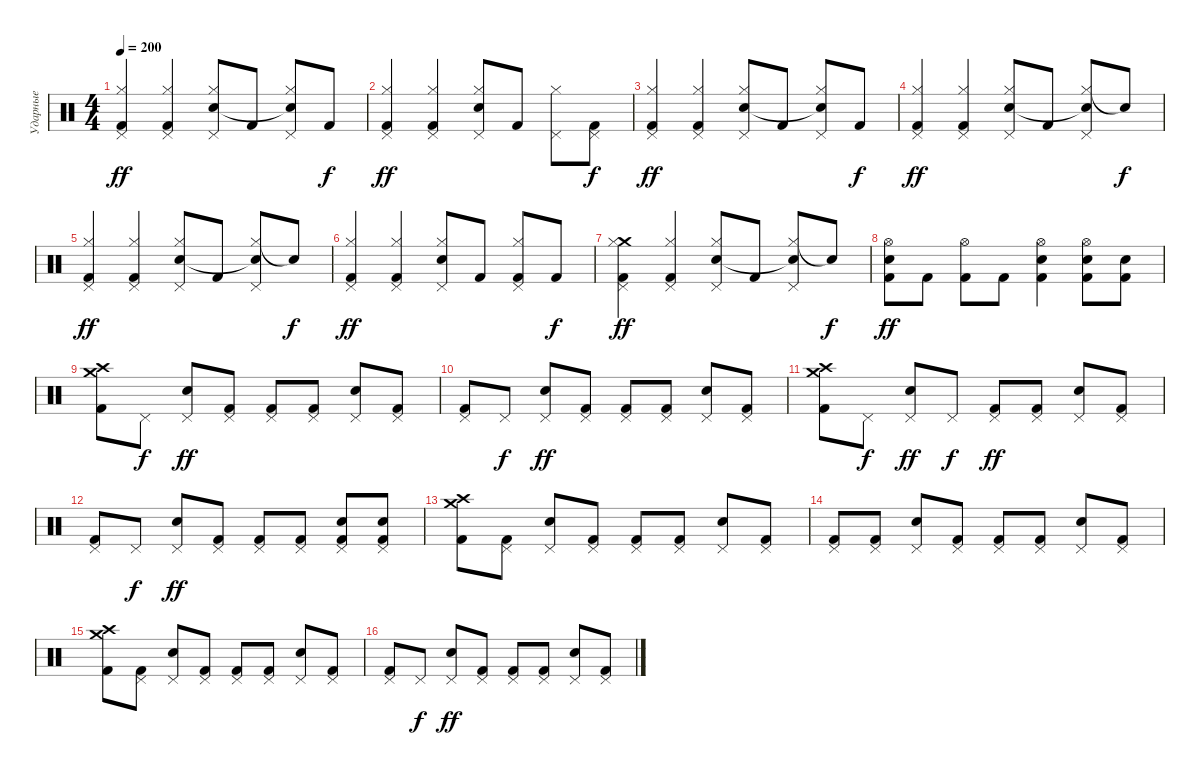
\track ("Ударные" "Ударные") {instrument percussion}
\staff {score}
\articulation defaults
\ts (4 4)
\tempo 200
\clef neutral
\ks c
("Pedal Hi-Hat (hit)" "Hi-Hat (closed)" "Kick (hit) 2").4{dy ff} ("Pedal Hi-Hat (hit)" "Hi-Hat (closed)" "Kick (hit) 2").4 ("Hi-Hat (closed)" "Pedal Hi-Hat (hit)" "Electric Snare (hit)").8 "Kick (hit) 2".8 ("Hi-Hat (closed)" "Pedal Hi-Hat (hit)" "Snare (hit)"{t}).8 "Kick (hit) 2".8{dy f} |
("Pedal Hi-Hat (hit)" "Hi-Hat (closed)" "Kick (hit) 2").4{dy ff} ("Pedal Hi-Hat (hit)" "Hi-Hat (closed)" "Kick (hit) 2").4 ("Hi-Hat (closed)" "Pedal Hi-Hat (hit)" "Electric Snare (hit)").8 "Kick (hit) 2".8 ("Hi-Hat (closed)" "Pedal Hi-Hat (hit)").8 ("Pedal Hi-Hat (hit)" "Kick (hit) 2").8{dy f} |
("Pedal Hi-Hat (hit)" "Hi-Hat (closed)" "Kick (hit) 2").4{dy ff} ("Pedal Hi-Hat (hit)" "Hi-Hat (closed)" "Kick (hit) 2").4 ("Hi-Hat (closed)" "Pedal Hi-Hat (hit)" "Electric Snare (hit)").8 "Kick (hit) 2".8 ("Hi-Hat (closed)" "Pedal Hi-Hat (hit)" "Snare (hit)"{t}).8 "Kick (hit) 2".8{dy f} |
("Pedal Hi-Hat (hit)" "Hi-Hat (closed)" "Kick (hit) 2").4{dy ff} ("Pedal Hi-Hat (hit)" "Hi-Hat (closed)" "Kick (hit) 2").4 ("Hi-Hat (closed)" "Pedal Hi-Hat (hit)" "Electric Snare (hit)").8 "Kick (hit) 2".8 ("Hi-Hat (closed)" "Pedal Hi-Hat (hit)" "Snare (hit)"{t}).8 "Snare (hit)"{t}.8{dy f} |
("Pedal Hi-Hat (hit)" "Hi-Hat (closed)" "Kick (hit) 2").4{dy ff} ("Pedal Hi-Hat (hit)" "Hi-Hat (closed)" "Kick (hit) 2").4 ("Hi-Hat (closed)" "Pedal Hi-Hat (hit)" "Electric Snare (hit)").8 "Kick (hit) 2".8 ("Hi-Hat (closed)" "Pedal Hi-Hat (hit)" "Snare (hit)"{t}).8 "Snare (hit)"{t}.8{dy f} |
("Pedal Hi-Hat (hit)" "Hi-Hat (closed)" "Kick (hit) 2").4{dy ff} ("Pedal Hi-Hat (hit)" "Hi-Hat (closed)" "Kick (hit) 2").4 ("Hi-Hat (closed)" "Pedal Hi-Hat (hit)" "Electric Snare (hit)").8 "Kick (hit) 2".8 ("Hi-Hat (closed)" "Pedal Hi-Hat (hit)" "Kick (hit) 2").8 "Kick (hit) 2".8{dy f} |
("Crash medium (hit)" "Pedal Hi-Hat (hit)" "Hi-Hat (closed)" "Kick (hit) 2").4{dy ff} ("Pedal Hi-Hat (hit)" "Hi-Hat (closed)" "Kick (hit) 2").4 ("Hi-Hat (closed)" "Pedal Hi-Hat (hit)" "Electric Snare (hit)").8 "Kick (hit) 2".8 ("Hi-Hat (closed)" "Pedal Hi-Hat (hit)" "Snare (hit)"{t}).8 "Snare (hit)"{t}.8{dy f} |
("Hi-Hat (open)" "Electric Snare (hit)" "Kick (hit) 2").8{dy ff} "Kick (hit) 2".8 ("Hi-Hat (open)" "Kick (hit) 2").8 "Kick (hit) 2".8 ("Hi-Hat (open)" "Electric Snare (hit)" "Kick (hit) 2").4 ("Hi-Hat (open)" "Electric Snare (hit)" "Kick (hit) 2").8 ("Electric Snare (hit)" "Kick (hit) 2").8 |
("Crash medium (hit)" "Crash high (hit)" "Kick (hit) 2").8 "Pedal Hi-Hat (hit)".8{dy f} ("Pedal Hi-Hat (hit)" "Electric Snare (hit)").8{dy ff} ("Pedal Hi-Hat (hit)" "Kick (hit) 2").8 ("Pedal Hi-Hat (hit)" "Kick (hit) 2").8 ("Pedal Hi-Hat (hit)" "Kick (hit) 2").8 ("Pedal Hi-Hat (hit)" "Electric Snare (hit)").8 ("Pedal Hi-Hat (hit)" "Kick (hit) 2").8 |
("Pedal Hi-Hat (hit)" "Kick (hit) 2").8 "Pedal Hi-Hat (hit)".8{dy f} ("Pedal Hi-Hat (hit)" "Electric Snare (hit)").8{dy ff} ("Pedal Hi-Hat (hit)" "Kick (hit) 2").8 ("Pedal Hi-Hat (hit)" "Kick (hit) 2").8 ("Pedal Hi-Hat (hit)" "Kick (hit) 2").8 ("Pedal Hi-Hat (hit)" "Electric Snare (hit)").8 ("Pedal Hi-Hat (hit)" "Kick (hit) 2").8 |
("Crash high (hit)" "Crash medium (hit)" "Kick (hit) 2").8 "Pedal Hi-Hat (hit)".8{dy f} ("Pedal Hi-Hat (hit)" "Electric Snare (hit)").8{dy ff} "Pedal Hi-Hat (hit)".8{dy f} ("Pedal Hi-Hat (hit)" "Kick (hit) 2").8{dy ff} ("Pedal Hi-Hat (hit)" "Kick (hit) 2").8 ("Pedal Hi-Hat (hit)" "Electric Snare (hit)").8 ("Pedal Hi-Hat (hit)" "Kick (hit) 2").8 |
("Pedal Hi-Hat (hit)" "Kick (hit) 2").8 "Pedal Hi-Hat (hit)".8{dy f} ("Pedal Hi-Hat (hit)" "Electric Snare (hit)").8{dy ff} ("Pedal Hi-Hat (hit)" "Kick (hit) 2").8 ("Pedal Hi-Hat (hit)" "Kick (hit) 2").8 ("Pedal Hi-Hat (hit)" "Kick (hit) 2").8 ("Pedal Hi-Hat (hit)" "Electric Snare (hit)" "Kick (hit) 2").8 ("Pedal Hi-Hat (hit)" "Electric Snare (hit)" "Kick (hit) 2").8 |
("Crash high (hit)" "Crash medium (hit)" "Kick (hit) 2").8 ("Pedal Hi-Hat (hit)" "Kick (hit) 2").8 ("Pedal Hi-Hat (hit)" "Electric Snare (hit)").8 ("Pedal Hi-Hat (hit)" "Kick (hit) 2").8 ("Pedal Hi-Hat (hit)" "Kick (hit) 2").8 ("Pedal Hi-Hat (hit)" "Kick (hit) 2").8 ("Pedal Hi-Hat (hit)" "Electric Snare (hit)").8 ("Pedal Hi-Hat (hit)" "Kick (hit) 2").8 |
("Pedal Hi-Hat (hit)" "Kick (hit) 2").8 ("Pedal Hi-Hat (hit)" "Kick (hit) 2").8 ("Pedal Hi-Hat (hit)" "Electric Snare (hit)").8 ("Pedal Hi-Hat (hit)" "Kick (hit) 2").8 ("Pedal Hi-Hat (hit)" "Kick (hit) 2").8 ("Pedal Hi-Hat (hit)" "Kick (hit) 2").8 ("Pedal Hi-Hat (hit)" "Electric Snare (hit)").8 ("Pedal Hi-Hat (hit)" "Kick (hit) 2").8 |
("Crash high (hit)" "Crash medium (hit)" "Kick (hit) 2").8 ("Pedal Hi-Hat (hit)" "Kick (hit) 2").8 ("Pedal Hi-Hat (hit)" "Electric Snare (hit)").8 ("Pedal Hi-Hat (hit)" "Kick (hit) 2").8 ("Pedal Hi-Hat (hit)" "Kick (hit) 2").8 ("Pedal Hi-Hat (hit)" "Kick (hit) 2").8 ("Pedal Hi-Hat (hit)" "Electric Snare (hit)").8 ("Pedal Hi-Hat (hit)" "Kick (hit) 2").8 |
("Pedal Hi-Hat (hit)" "Kick (hit) 2").8 "Pedal Hi-Hat (hit)".8{dy f} ("Pedal Hi-Hat (hit)" "Electric Snare (hit)").8{dy ff} ("Pedal Hi-Hat (hit)" "Kick (hit) 2").8 ("Pedal Hi-Hat (hit)" "Kick (hit) 2").8 ("Pedal Hi-Hat (hit)" "Kick (hit) 2").8 ("Pedal Hi-Hat (hit)" "Electric Snare (hit)").8 ("Pedal Hi-Hat (hit)" "Kick (hit) 2").8
